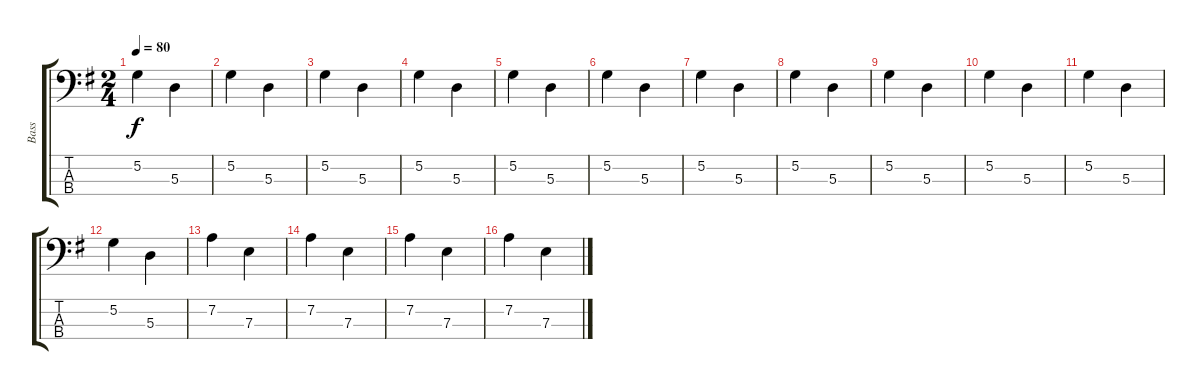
\track ("Bass" "Bass") {instrument electricbassfinger}
\staff {score tabs}
\tuning (G2 D2 A1 E1) {hide}
\ts (2 4)
\tempo 80
\clef f4
\ks g
5.2.4{dy f} 5.3.4 |
5.2.4 5.3.4 |
5.2.4 5.3.4 |
5.2.4 5.3.4 |
5.2.4 5.3.4 |
5.2.4 5.3.4 |
5.2.4 5.3.4 |
5.2.4 5.3.4 |
5.2.4 5.3.4 |
5.2.4 5.3.4 |
5.2.4 5.3.4 |
5.2.4 5.3.4 |
7.2.4 7.3.4 |
7.2.4 7.3.4 |
7.2.4 7.3.4 |
7.2.4 7.3.4
